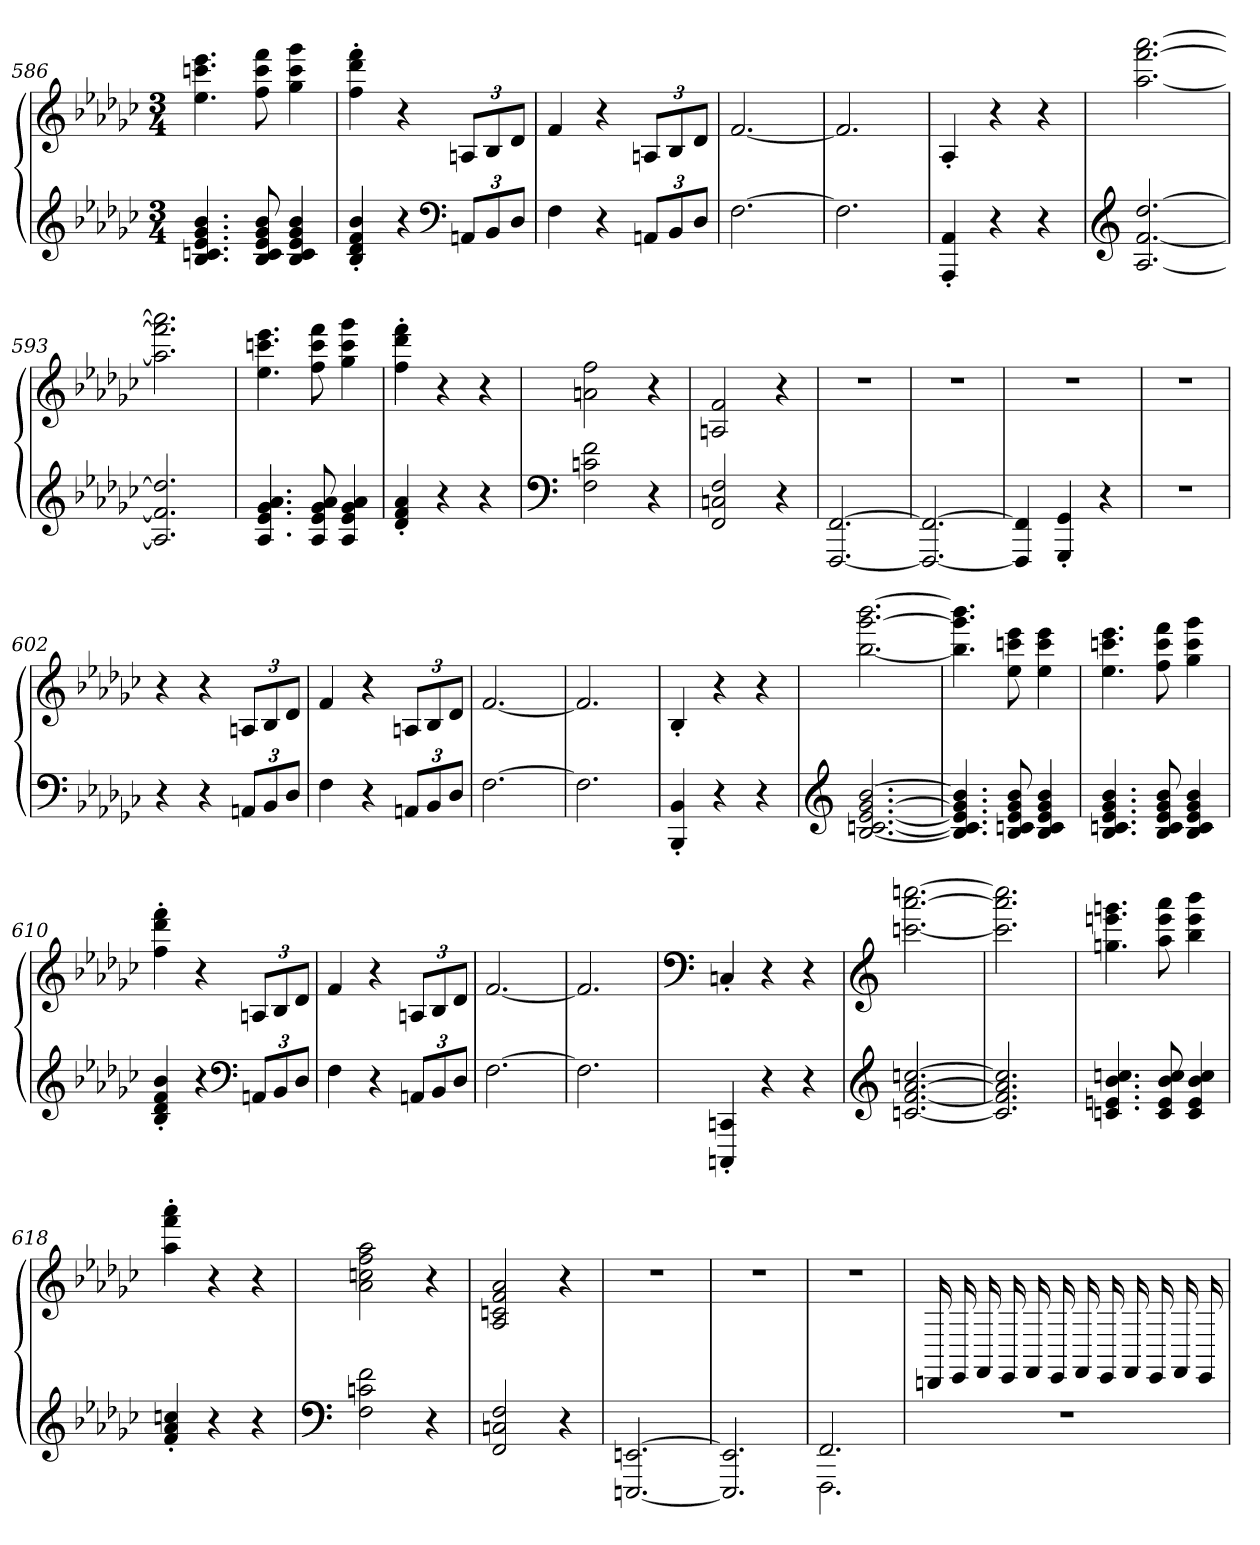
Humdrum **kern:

**kern	**kern
*part2	*part1
*staff2	*staff1
*clefG2	*clefG2
*k[b-e-a-d-g-c-]	*k[b-e-a-d-g-c-]
*M3/4	*M3/4
=586	=586
4.B-/ 4.cn/ 4.e-/ 4.g-/ 4.b-/	4.ee-\ 4.cccn\ 4.eee-\
8B-/ 8c/ 8e-/ 8g-/ 8b-/	8ff\ 8ccc\ 8fff\
4B-/ 4c/ 4e-/ 4g-/ 4b-/	4gg-\ 4ccc\ 4ggg-\
=587	=587
4B-/'> 4d-/'> 4f/'> 4b-/'>	4ff\'> 4ddd-\'> 4fff\'>
4r	4r
*clefF4	*
12AAn/L	12An/L
12BB-/	12B-/
12D-/J	12d-/J
=588	=588
4F\	4f/
4r	4r
12AAn/L	12An/L
12BB-/	12B-/
12D-/J	12d-/J
=589	=589
[2.F\	[2.f/
=590	=590
2.F\]	2.f/]
=591	=591
4AAA-/'> 4AA-/'>	4A-'>/
4r	4r
4r	4r
=592	=592
*clefG2	*
[2.A-/ [2.f/ [2.dd-/	[2.aa-\ [2.fff\ [2.aaa-\
=593	=593
2.A-/] 2.f/] 2.dd-/]	2.aa-\] 2.fff\] 2.aaa-\]
=594	=594
4.A-/ 4.e-/ 4.g-/ 4.a-/	4.ee-\ 4.cccn\ 4.eee-\
8A-/ 8e-/ 8g-/ 8a-/	8ff\ 8ccc\ 8fff\
4A-/ 4e-/ 4g-/ 4a-/	4gg-\ 4ccc\ 4ggg-\
=595	=595
4d-/'> 4f/'> 4a-/'>	4ff\'> 4ddd-\'> 4fff\'>
4r	4r
4r	4r
=596	=596
*clefF4	*
2F\ 2cn\ 2f\	2an\ 2ff\
4r	4r
=597	=597
2FF/ 2Cn/ 2F/	2An/ 2f/
4r	4r
=598	=598
[2.FFF/ [2.FF/	2.r
=599	=599
2.FFF/_ 2.FF/_	2.r
=600	=600
4FFF/] 4FF/]	2.r
4GGG-/'> 4GG-/'>	.
4r	.
=601	=601
2.r	2.r
=602	=602
4r	4r
4r	4r
12AAn/L	12An/L
12BB-/	12B-/
12D-/J	12d-/J
=603	=603
4F\	4f/
4r	4r
12AAn/L	12An/L
12BB-/	12B-/
12D-/J	12d-/J
=604	=604
[2.F\	[2.f/
=605	=605
2.F\]	2.f/]
=606	=606
4BBB-/'> 4BB-/'>	4B-'>/
4r	4r
4r	4r
=607	=607
*clefG2	*
[2.B-/ [2.cn/ [2.e-/ [2.g-/ [2.b-/	[2.bb-\ [2.ggg-\ [2.bbb-\
=608	=608
4.B-/] 4.cn/] 4.e-/] 4.g-/] 4.b-/]	4.bb-\] 4.ggg-\] 4.bbb-\]
8B-/ 8c/ 8e-/ 8g-/ 8b-/	8ee-\ 8cccn\ 8eee-\
4B-/ 4c/ 4e-/ 4g-/ 4b-/	4ee-\ 4ccc\ 4eee-\
=609	=609
4.B-/ 4.cn/ 4.e-/ 4.g-/ 4.b-/	4.ee-\ 4.cccn\ 4.eee-\
8B-/ 8c/ 8e-/ 8g-/ 8b-/	8ff\ 8ccc\ 8fff\
4B-/ 4c/ 4e-/ 4g-/ 4b-/	4gg-\ 4ccc\ 4ggg-\
=610	=610
4B-/'> 4d-/'> 4f/'> 4b-/'>	4ff\'> 4ddd-\'> 4fff\'>
4r	4r
*clefF4	*
12AAn/L	12An/L
12BB-/	12B-/
12D-/J	12d-/J
=611	=611
4F\	4f/
4r	4r
12AAn/L	12An/L
12BB-/	12B-/
12D-/J	12d-/J
=612	=612
[2.F\	[2.f/
=613	=613
2.F\]	2.f/]
=614	=614
*	*clefF4
4CCCn/'> 4CCn/'>	4Cn'>/
4r	4r
4r	4r
=615	=615
*clefG2	*clefG2
[2.cn/ [2.f/ [2.a-/ [2.ccn/	[2.cccn\ [2.aaa-\ [2.ccccn\
=616	=616
2.cn/] 2.f/] 2.a-/] 2.ccn/]	2.cccn\] 2.aaa-\] 2.ccccn\]
=617	=617
4.cn/ 4.en/ 4.b-/ 4.ccn/	4.ggn\ 4.eeen\ 4.gggn\
8c/ 8e/ 8b-/ 8cc/	8aa-\ 8eee\ 8aaa-\
4c/ 4e/ 4b-/ 4cc/	4bb-\ 4eee\ 4bbb-\
=618	=618
4f/'> 4a-/'> 4ccn/'>	4aa-\'> 4fff\'> 4aaa-\'>
4r	4r
4r	4r
=619	=619
*clefF4	*
2F\ 2cn\ 2f\	2a-\ 2ccn\ 2ff\ 2aa-\
4r	4r
=620	=620
2FF/ 2Cn/ 2F/	2A-/ 2cn/ 2f/ 2a-/
4r	4r
=621	=621
[2.EEEn/ [2.EEn/	2.r
=622	=622
2.EEEn/] 2.EEn/]	2.r
=623	=623
*^	*
2.FF/	2.FFF\	2.r
*v	*v	*
=624	=624
2.r	16DDn
.	16EE-
.	16FF
.	16EE-
.	16FF
.	16EE-
.	16FF
.	16EE-
.	16FF
.	16EE-
.	16FF
.	16EE-
=	=
*-	*-
